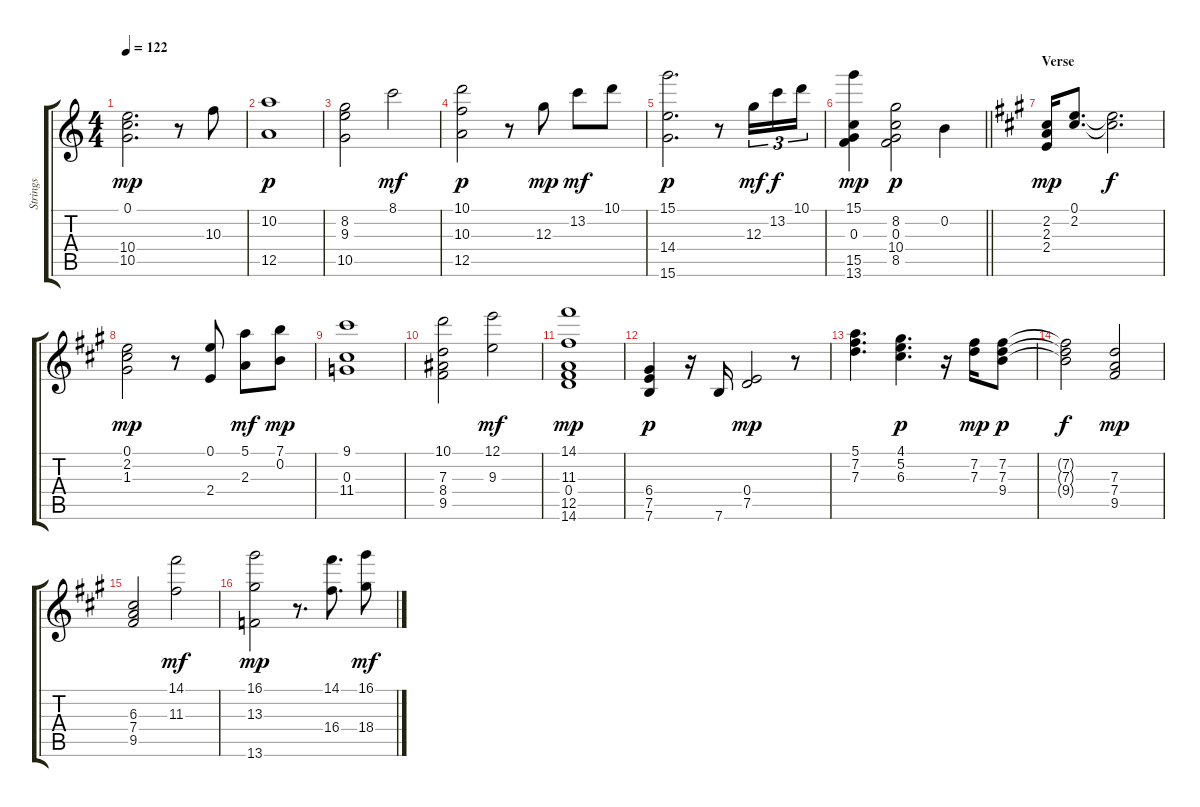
\track ("Strings" "Strings") {instrument electricguitarjazz}
\staff {score tabs}
\tuning (E4 B3 G3 D3 A2 E2) {hide}
\ts (4 4)
\tempo 122
\clef g2
\ks c
(0.1 10.4 10.5).2{d dy mp} r.8 10.3.8 |
(10.2 12.5).1{dy p} |
(8.2 9.3 10.5).2 8.1.2{dy mf} |
(10.1 10.3 12.5).2{dy p} r.8 12.3.8{dy mp} 13.2.8{dy mf} 10.1.8 |
(15.1 14.4 15.6).2{d dy p} r.8 12.3.16{tu (3 2) dy mf} 13.2.16{tu (3 2) dy f} 10.1.16{tu (3 2)} |
\barLineRight lightlight
(15.1 0.3 15.5 13.6).4{dy mp} (8.2 0.3 10.4 8.5).2{dy p} 0.2.4 |
\section ("" "Verse")
\ks a
(2.2 2.3 2.4).16{dy mp} (0.1 2.2).8{d} (0.1{t} 2.2{t}).2{d dy f} |
(0.1 2.2 1.3).2{dy mp} r.8 (0.1 2.4).8 (5.1 2.3).8{dy mf} (7.1 0.2).8{dy mp} |
(9.1 0.3 11.4).1 |
(10.1 7.3 8.4 9.5).2 (12.1 9.3).2{dy mf} |
(14.1 11.3 0.4 12.5 14.6).1{dy mp} |
(6.4 7.5 7.6).4{dy p} r.16 7.6.16 (0.4 7.5).2{dy mp} r.8 |
(5.1 7.2 7.3).4{d} (4.1 5.2 6.3).4{d dy p} r.16 (7.2 7.3).16{dy mp} (7.2 7.3 9.4).8{dy p} |
(7.2{t} 7.3{t} 9.4{t}).2{dy f} (7.3 7.4 9.5).2{dy mp} |
(6.3 7.4 9.5).2 (14.1 11.3).2{dy mf} |
(16.1 13.3 13.6).2{dy mp} r.8{d} (14.1 16.4).8{d} (16.1 18.4).8{dy mf}
